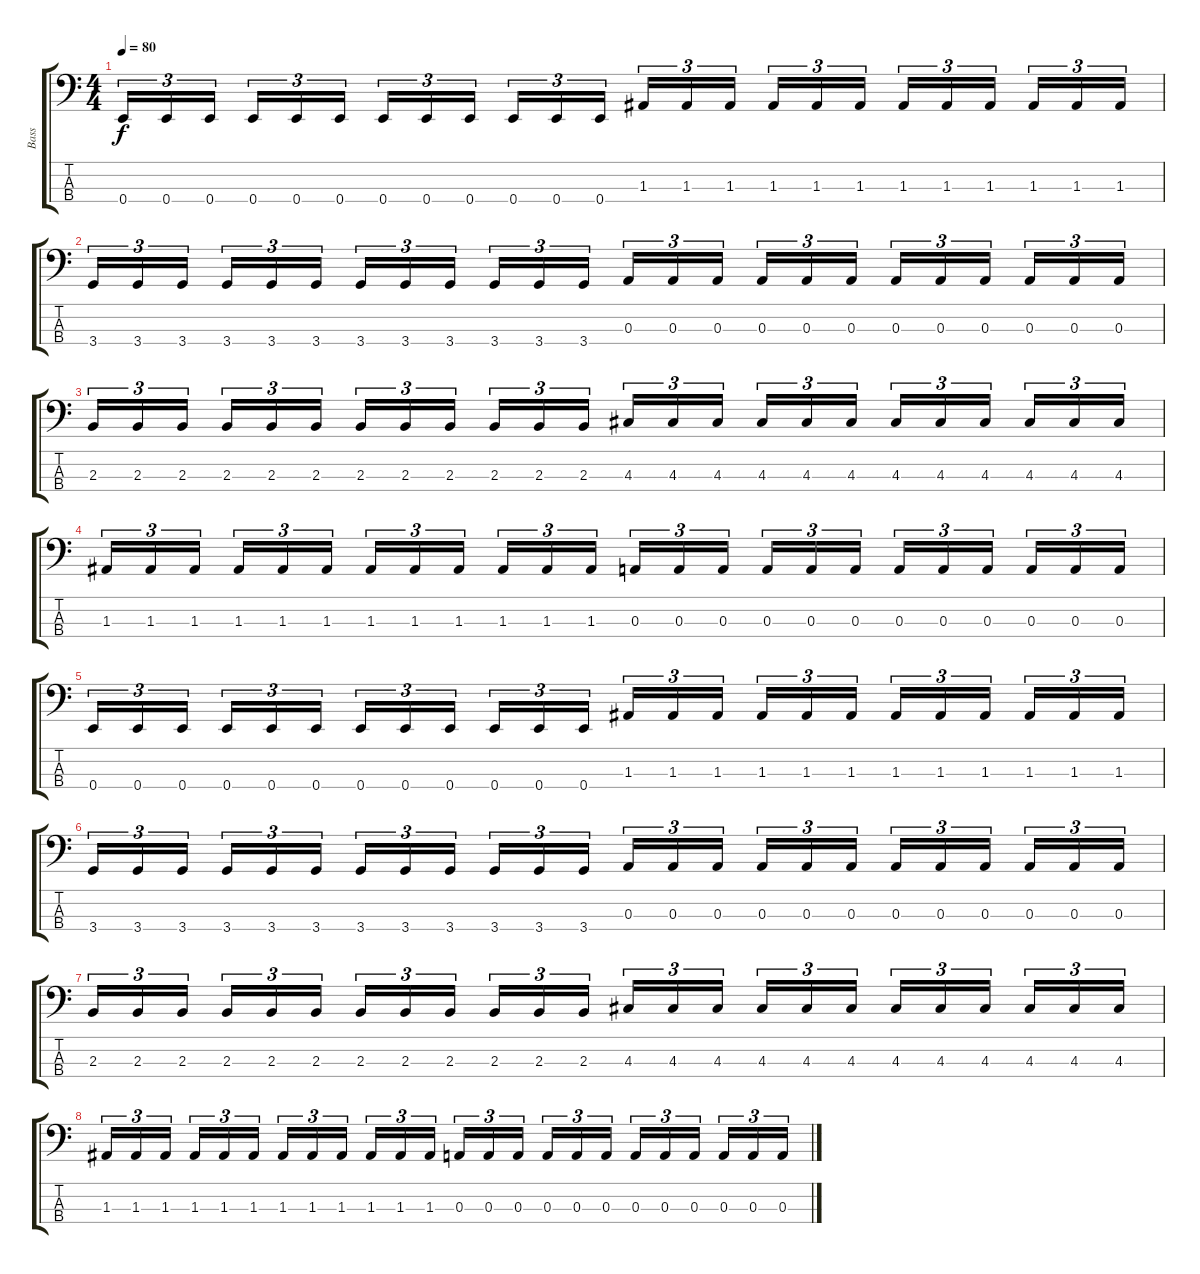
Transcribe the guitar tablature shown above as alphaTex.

\track ("Bass" "Bass") {instrument electricbassfinger}
\staff {score tabs}
\tuning (G2 D2 A1 E1) {hide}
\ts (4 4)
\tempo 80
\clef f4
\ks c
0.4.16{tu (3 2) dy f} 0.4.16{tu (3 2)} 0.4.16{tu (3 2) beam splitsecondary} 0.4.16{tu (3 2)} 0.4.16{tu (3 2)} 0.4.16{tu (3 2)} 0.4.16{tu (3 2)} 0.4.16{tu (3 2)} 0.4.16{tu (3 2) beam splitsecondary} 0.4.16{tu (3 2)} 0.4.16{tu (3 2)} 0.4.16{tu (3 2)} 1.3.16{tu (3 2)} 1.3.16{tu (3 2)} 1.3.16{tu (3 2) beam splitsecondary} 1.3.16{tu (3 2)} 1.3.16{tu (3 2)} 1.3.16{tu (3 2)} 1.3.16{tu (3 2)} 1.3.16{tu (3 2)} 1.3.16{tu (3 2) beam splitsecondary} 1.3.16{tu (3 2)} 1.3.16{tu (3 2)} 1.3.16{tu (3 2)} |
3.4.16{tu (3 2)} 3.4.16{tu (3 2)} 3.4.16{tu (3 2) beam splitsecondary} 3.4.16{tu (3 2)} 3.4.16{tu (3 2)} 3.4.16{tu (3 2)} 3.4.16{tu (3 2)} 3.4.16{tu (3 2)} 3.4.16{tu (3 2) beam splitsecondary} 3.4.16{tu (3 2)} 3.4.16{tu (3 2)} 3.4.16{tu (3 2)} 0.3.16{tu (3 2)} 0.3.16{tu (3 2)} 0.3.16{tu (3 2) beam splitsecondary} 0.3.16{tu (3 2)} 0.3.16{tu (3 2)} 0.3.16{tu (3 2)} 0.3.16{tu (3 2)} 0.3.16{tu (3 2)} 0.3.16{tu (3 2) beam splitsecondary} 0.3.16{tu (3 2)} 0.3.16{tu (3 2)} 0.3.16{tu (3 2)} |
2.3.16{tu (3 2)} 2.3.16{tu (3 2)} 2.3.16{tu (3 2) beam splitsecondary} 2.3.16{tu (3 2)} 2.3.16{tu (3 2)} 2.3.16{tu (3 2)} 2.3.16{tu (3 2)} 2.3.16{tu (3 2)} 2.3.16{tu (3 2) beam splitsecondary} 2.3.16{tu (3 2)} 2.3.16{tu (3 2)} 2.3.16{tu (3 2)} 4.3.16{tu (3 2)} 4.3.16{tu (3 2)} 4.3.16{tu (3 2) beam splitsecondary} 4.3.16{tu (3 2)} 4.3.16{tu (3 2)} 4.3.16{tu (3 2)} 4.3.16{tu (3 2)} 4.3.16{tu (3 2)} 4.3.16{tu (3 2) beam splitsecondary} 4.3.16{tu (3 2)} 4.3.16{tu (3 2)} 4.3.16{tu (3 2)} |
1.3.16{tu (3 2)} 1.3.16{tu (3 2)} 1.3.16{tu (3 2) beam splitsecondary} 1.3.16{tu (3 2)} 1.3.16{tu (3 2)} 1.3.16{tu (3 2)} 1.3.16{tu (3 2)} 1.3.16{tu (3 2)} 1.3.16{tu (3 2) beam splitsecondary} 1.3.16{tu (3 2)} 1.3.16{tu (3 2)} 1.3.16{tu (3 2)} 0.3.16{tu (3 2)} 0.3.16{tu (3 2)} 0.3.16{tu (3 2) beam splitsecondary} 0.3.16{tu (3 2)} 0.3.16{tu (3 2)} 0.3.16{tu (3 2)} 0.3.16{tu (3 2)} 0.3.16{tu (3 2)} 0.3.16{tu (3 2) beam splitsecondary} 0.3.16{tu (3 2)} 0.3.16{tu (3 2)} 0.3.16{tu (3 2)} |
0.4.16{tu (3 2)} 0.4.16{tu (3 2)} 0.4.16{tu (3 2) beam splitsecondary} 0.4.16{tu (3 2)} 0.4.16{tu (3 2)} 0.4.16{tu (3 2)} 0.4.16{tu (3 2)} 0.4.16{tu (3 2)} 0.4.16{tu (3 2) beam splitsecondary} 0.4.16{tu (3 2)} 0.4.16{tu (3 2)} 0.4.16{tu (3 2)} 1.3.16{tu (3 2)} 1.3.16{tu (3 2)} 1.3.16{tu (3 2) beam splitsecondary} 1.3.16{tu (3 2)} 1.3.16{tu (3 2)} 1.3.16{tu (3 2)} 1.3.16{tu (3 2)} 1.3.16{tu (3 2)} 1.3.16{tu (3 2) beam splitsecondary} 1.3.16{tu (3 2)} 1.3.16{tu (3 2)} 1.3.16{tu (3 2)} |
3.4.16{tu (3 2)} 3.4.16{tu (3 2)} 3.4.16{tu (3 2) beam splitsecondary} 3.4.16{tu (3 2)} 3.4.16{tu (3 2)} 3.4.16{tu (3 2)} 3.4.16{tu (3 2)} 3.4.16{tu (3 2)} 3.4.16{tu (3 2) beam splitsecondary} 3.4.16{tu (3 2)} 3.4.16{tu (3 2)} 3.4.16{tu (3 2)} 0.3.16{tu (3 2)} 0.3.16{tu (3 2)} 0.3.16{tu (3 2) beam splitsecondary} 0.3.16{tu (3 2)} 0.3.16{tu (3 2)} 0.3.16{tu (3 2)} 0.3.16{tu (3 2)} 0.3.16{tu (3 2)} 0.3.16{tu (3 2) beam splitsecondary} 0.3.16{tu (3 2)} 0.3.16{tu (3 2)} 0.3.16{tu (3 2)} |
2.3.16{tu (3 2)} 2.3.16{tu (3 2)} 2.3.16{tu (3 2) beam splitsecondary} 2.3.16{tu (3 2)} 2.3.16{tu (3 2)} 2.3.16{tu (3 2)} 2.3.16{tu (3 2)} 2.3.16{tu (3 2)} 2.3.16{tu (3 2) beam splitsecondary} 2.3.16{tu (3 2)} 2.3.16{tu (3 2)} 2.3.16{tu (3 2)} 4.3.16{tu (3 2)} 4.3.16{tu (3 2)} 4.3.16{tu (3 2) beam splitsecondary} 4.3.16{tu (3 2)} 4.3.16{tu (3 2)} 4.3.16{tu (3 2)} 4.3.16{tu (3 2)} 4.3.16{tu (3 2)} 4.3.16{tu (3 2) beam splitsecondary} 4.3.16{tu (3 2)} 4.3.16{tu (3 2)} 4.3.16{tu (3 2)} |
1.3.16{tu (3 2)} 1.3.16{tu (3 2)} 1.3.16{tu (3 2) beam splitsecondary} 1.3.16{tu (3 2)} 1.3.16{tu (3 2)} 1.3.16{tu (3 2)} 1.3.16{tu (3 2)} 1.3.16{tu (3 2)} 1.3.16{tu (3 2) beam splitsecondary} 1.3.16{tu (3 2)} 1.3.16{tu (3 2)} 1.3.16{tu (3 2)} 0.3.16{tu (3 2)} 0.3.16{tu (3 2)} 0.3.16{tu (3 2) beam splitsecondary} 0.3.16{tu (3 2)} 0.3.16{tu (3 2)} 0.3.16{tu (3 2)} 0.3.16{tu (3 2)} 0.3.16{tu (3 2)} 0.3.16{tu (3 2) beam splitsecondary} 0.3.16{tu (3 2)} 0.3.16{tu (3 2)} 0.3.16{tu (3 2)}
